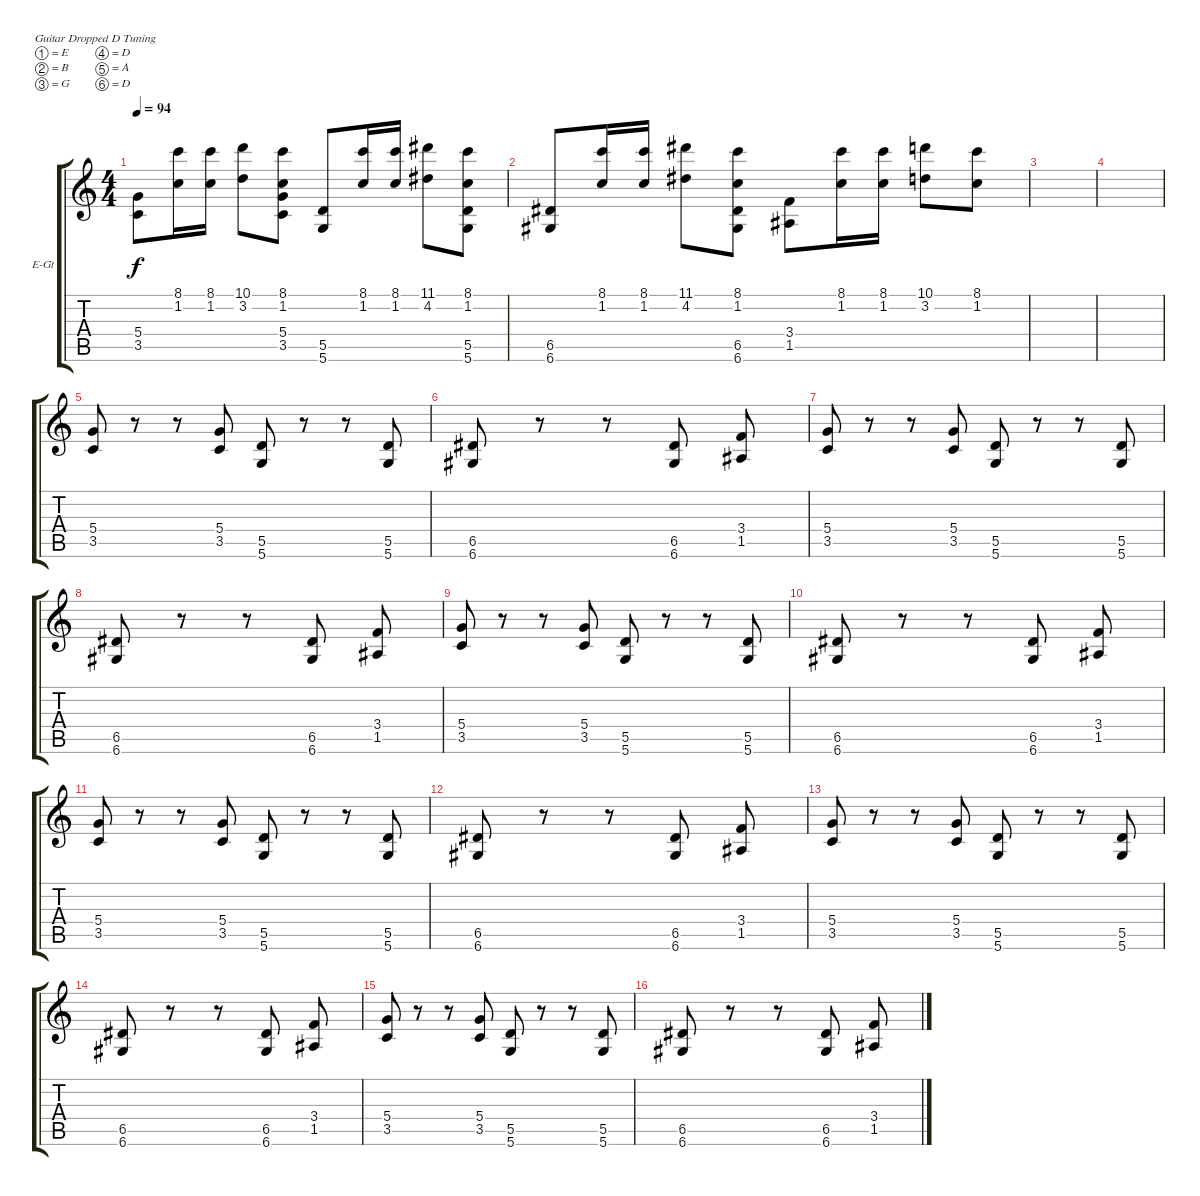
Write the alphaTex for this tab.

\defaultSystemsLayout 4
\bracketExtendMode groupsimilarinstruments
\firstSystemTrackNameOrientation horizontal
\otherSystemsTrackNameOrientation horizontal
\track ("Electric Guitar" "E-Gt") {instrument electricguitarclean}
\staff {score tabs}
\tuning (E4 B3 G3 D3 A2 D2)
\ts (4 4)
\tempo 94
\clef g2
\scale
0.333333
\ks c
(3.5 5.4).8{dy f} (8.1 1.2).16 (8.1 1.2).16 (10.1 3.2).8 (3.5 5.4 1.2 8.1).8 (5.6 5.5).8 (8.1 1.2).16 (8.1 1.2).16 (11.1 4.2).8 (5.5 5.6 1.2 8.1).8 |
\scale
0.333333 (6.5 6.6).8 (8.1 1.2).16 (8.1 1.2).16 (11.1 4.2).8 (6.6 6.5 1.2 8.1).8 (1.5 3.4).8 (1.2 8.1).16 (1.2 8.1).16 (3.2 10.1).8 (1.2 8.1).8 |
\scale
0.333333 |
\scale
0.333333 |
\scale
0.333333 (3.5 5.4).8 r.8 r.8 (3.5 5.4).8 (5.6 5.5).8 r.8 r.8 (5.5 5.6).8 |
\scale
0.333333 (6.5 6.6).8 r.8 r.8 (6.6 6.5).8 (1.5 3.4).8 |
\scale
0.333333 (3.5 5.4).8 r.8 r.8 (3.5 5.4).8 (5.6 5.5).8 r.8 r.8 (5.5 5.6).8 |
\scale
0.333333 (6.5 6.6).8 r.8 r.8 (6.6 6.5).8 (1.5 3.4).8 |
\scale
0.333333 (3.5 5.4).8 r.8 r.8 (3.5 5.4).8 (5.6 5.5).8 r.8 r.8 (5.5 5.6).8 |
\scale
0.333333 (6.5 6.6).8 r.8 r.8 (6.6 6.5).8 (1.5 3.4).8 |
\scale
0.333333 (3.5 5.4).8 r.8 r.8 (3.5 5.4).8 (5.6 5.5).8 r.8 r.8 (5.5 5.6).8 |
\scale
0.333333 (6.5 6.6).8 r.8 r.8 (6.6 6.5).8 (1.5 3.4).8 |
\scale
0.333333 (3.5 5.4).8 r.8 r.8 (3.5 5.4).8 (5.6 5.5).8 r.8 r.8 (5.5 5.6).8 |
\scale
0.333333 (6.5 6.6).8 r.8 r.8 (6.6 6.5).8 (1.5 3.4).8 |
\scale
0.333333 (3.5 5.4).8 r.8 r.8 (3.5 5.4).8 (5.6 5.5).8 r.8 r.8 (5.5 5.6).8 |
\scale
0.333333 (6.5 6.6).8 r.8 r.8 (6.6 6.5).8 (1.5 3.4).8
